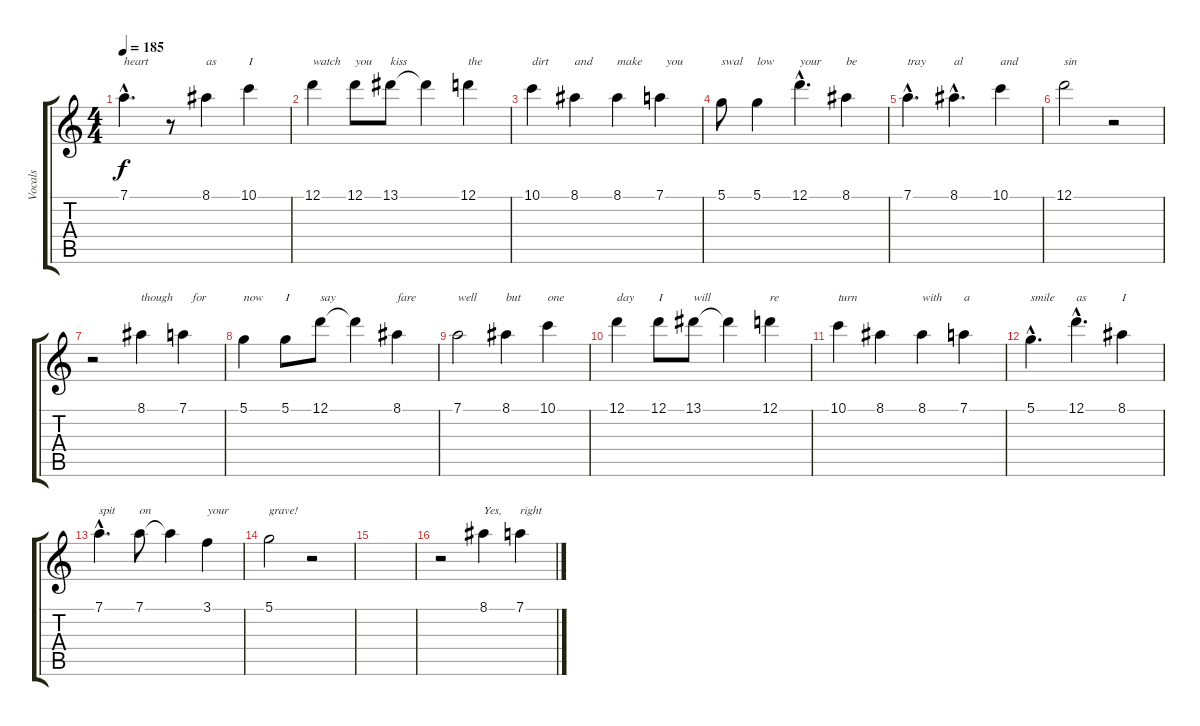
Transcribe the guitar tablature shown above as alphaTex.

\track ("Vocals" "Vocals") {instrument distortionguitar}
\staff {score tabs}
\tuning (D4 A3 F3 C3 G2 D2) {hide}
\ts (4 4)
\tempo 185
\clef g2
\ks c
7.1{hac}.4{d txt "heart" dy f} r.8 8.1.4{txt "as"} 10.1.4{txt "I"} |
12.1.4{txt "watch"} 12.1.8{txt "you"} 13.1.8{txt "kiss"} 13.1{t}.4 12.1.4{txt "the"} |
10.1.4{txt "dirt"} 8.1.4{txt "and"} 8.1.4{txt "make"} 7.1.4{txt "  you"} |
5.1.8{txt "swal"} 5.1.4{txt "low"} 12.1{hac}.4{d txt "your"} 8.1.4{txt "be"} |
7.1{hac}.4{d txt "tray"} 8.1{hac}.4{d txt "al"} 10.1.4{txt "and"} |
12.1.2{txt "sin"} r.2 |
r.2 8.1.4{txt "though"} 7.1.4{txt "   for"} |
5.1.4{txt "now"} 5.1.8{txt "I"} 12.1.8{txt "say"} 12.1{t}.4 8.1.4{txt "fare"} |
7.1.2{txt "well"} 8.1.4{txt "but"} 10.1.4{txt "one"} |
12.1.4{txt "day"} 12.1.8{txt "I"} 13.1.8{txt "will"} 13.1{t}.4 12.1.4{txt "re"} |
10.1.4{txt "turn"} 8.1.4 8.1.4{txt "with"} 7.1.4{txt "a"} |
5.1{hac}.4{d txt "smile"} 12.1{hac}.4{d txt "as"} 8.1.4{txt "I"} |
7.1{hac}.4{d txt "spit"} 7.1.8{txt "on"} 7.1{t}.4 3.1.4{txt "your"} |
5.1.2{txt "grave!"} r.2 |
|
r.2 8.1.4{txt "Yes,"} 7.1.4{txt "right"}
